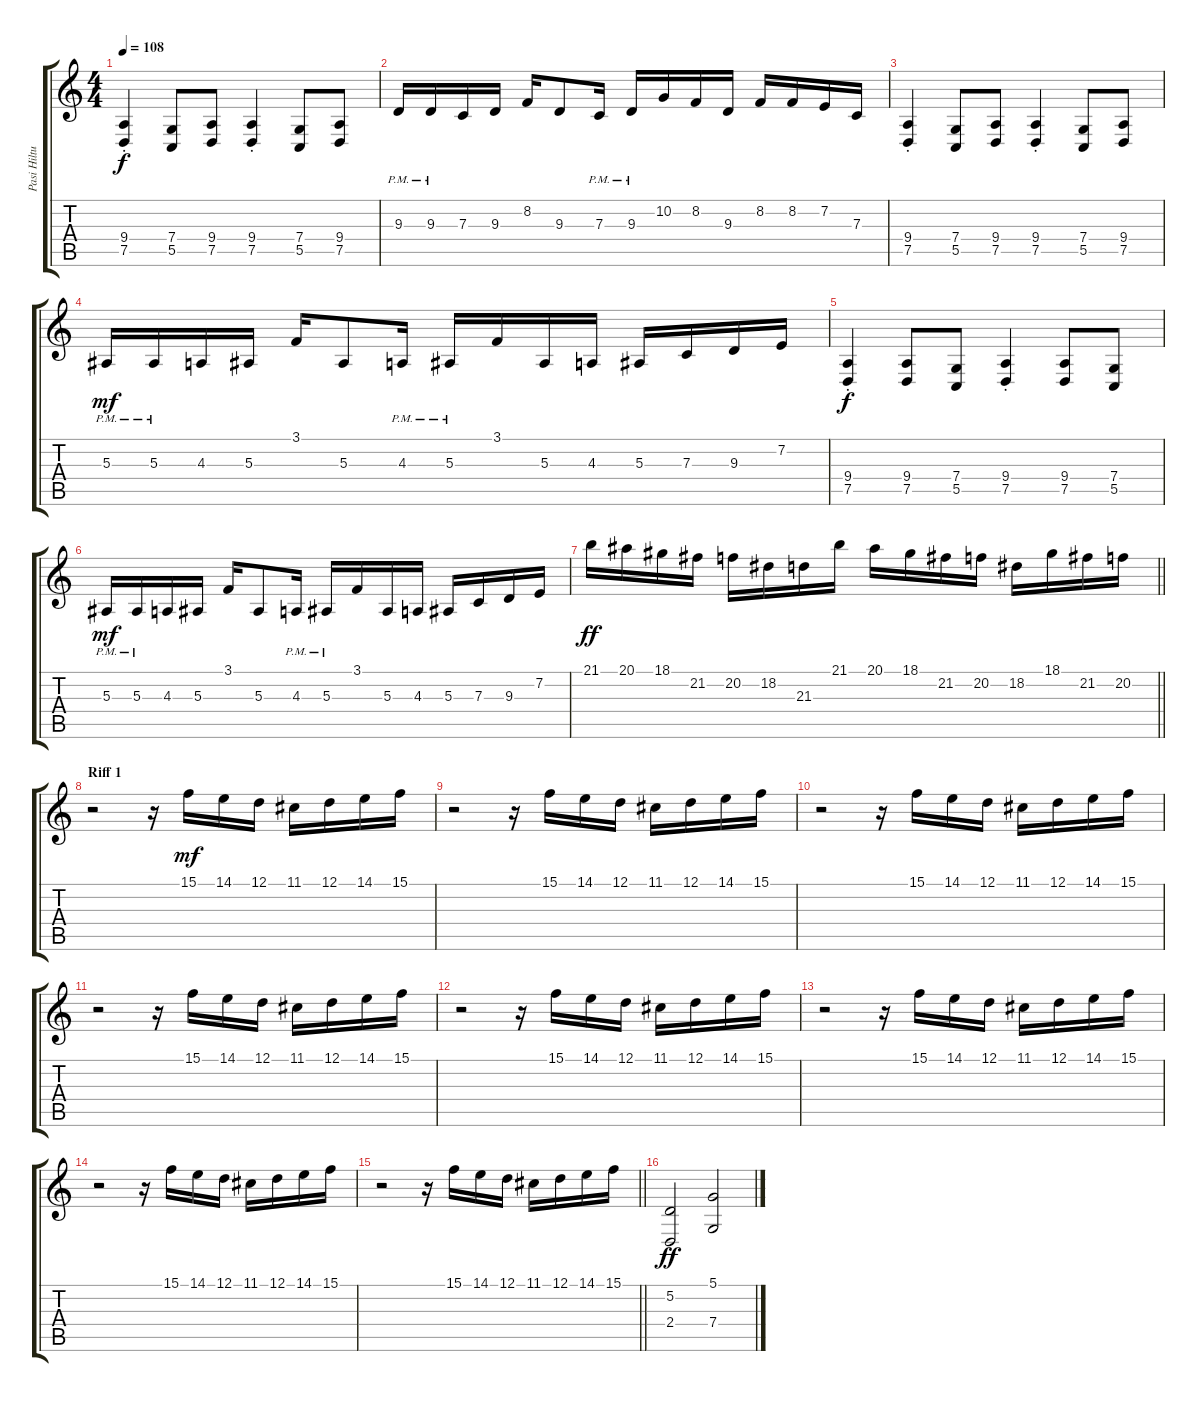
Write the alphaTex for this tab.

\track ("Pasi Hiltula" "Pasi Hiltu") {instrument pad1newage}
\staff {score tabs}
\tuning (D4 A3 F3 C3 G2 D2) {hide}
\ts (4 4)
\tempo 108
\clef g2
\ks c
(9.4 7.5{st}).4{dy f} (7.4 5.5).8 (9.4 7.5).8 (9.4 7.5{st}).4 (7.4 5.5).8 (9.4 7.5).8 |
9.3{pm}.16 9.3{pm}.16 7.3.16 9.3.16 8.2.16 9.3.8 7.3{pm}.16 9.3{pm}.16 10.2.16 8.2.16 9.3.16 8.2.16 8.2.16 7.2.16 7.3.16 |
(9.4 7.5{st}).4 (7.4 5.5).8 (9.4 7.5).8 (9.4 7.5{st}).4 (7.4 5.5).8 (9.4 7.5).8 |
5.3{pm}.16{dy mf} 5.3{pm}.16 4.3.16 5.3.16 3.1.16 5.3.8 4.3{pm}.16 5.3{pm}.16 3.1.16 5.3.16 4.3.16 5.3.16 7.3.16 9.3.16 7.2.16 |
(9.4 7.5{st}).4{dy f} (9.4 7.5).8 (7.4 5.5).8 (9.4 7.5{st}).4 (9.4 7.5).8 (7.4 5.5).8 |
5.3{pm}.16{dy mf} 5.3{pm}.16 4.3.16 5.3.16 3.1.16 5.3.8 4.3{pm}.16 5.3{pm}.16 3.1.16 5.3.16 4.3.16 5.3.16 7.3.16 9.3.16 7.2.16 |
\barLineRight lightlight
21.1.16{dy ff} 20.1.16 18.1.16 21.2.16 20.2.16 18.2.16 21.3.16 21.1.16 20.1.16 18.1.16 21.2.16 20.2.16 18.2.16 18.1.16 21.2.16 20.2.16 |
\section ("" "Riff 1")
r.2 r.16 15.1.16{dy mf} 14.1.16 12.1.16 11.1.16 12.1.16 14.1.16 15.1.16 |
r.2 r.16 15.1.16 14.1.16 12.1.16 11.1.16 12.1.16 14.1.16 15.1.16 |
r.2 r.16 15.1.16 14.1.16 12.1.16 11.1.16 12.1.16 14.1.16 15.1.16 |
r.2 r.16 15.1.16 14.1.16 12.1.16 11.1.16 12.1.16 14.1.16 15.1.16 |
r.2 r.16 15.1.16 14.1.16 12.1.16 11.1.16 12.1.16 14.1.16 15.1.16 |
r.2 r.16 15.1.16 14.1.16 12.1.16 11.1.16 12.1.16 14.1.16 15.1.16 |
r.2 r.16 15.1.16 14.1.16 12.1.16 11.1.16 12.1.16 14.1.16 15.1.16 |
\barLineRight lightlight
r.2 r.16 15.1.16 14.1.16 12.1.16 11.1.16 12.1.16 14.1.16 15.1.16 |
(5.2 2.4).2{dy ff volume 16 instrument reedorgan} (5.1 7.4).2
